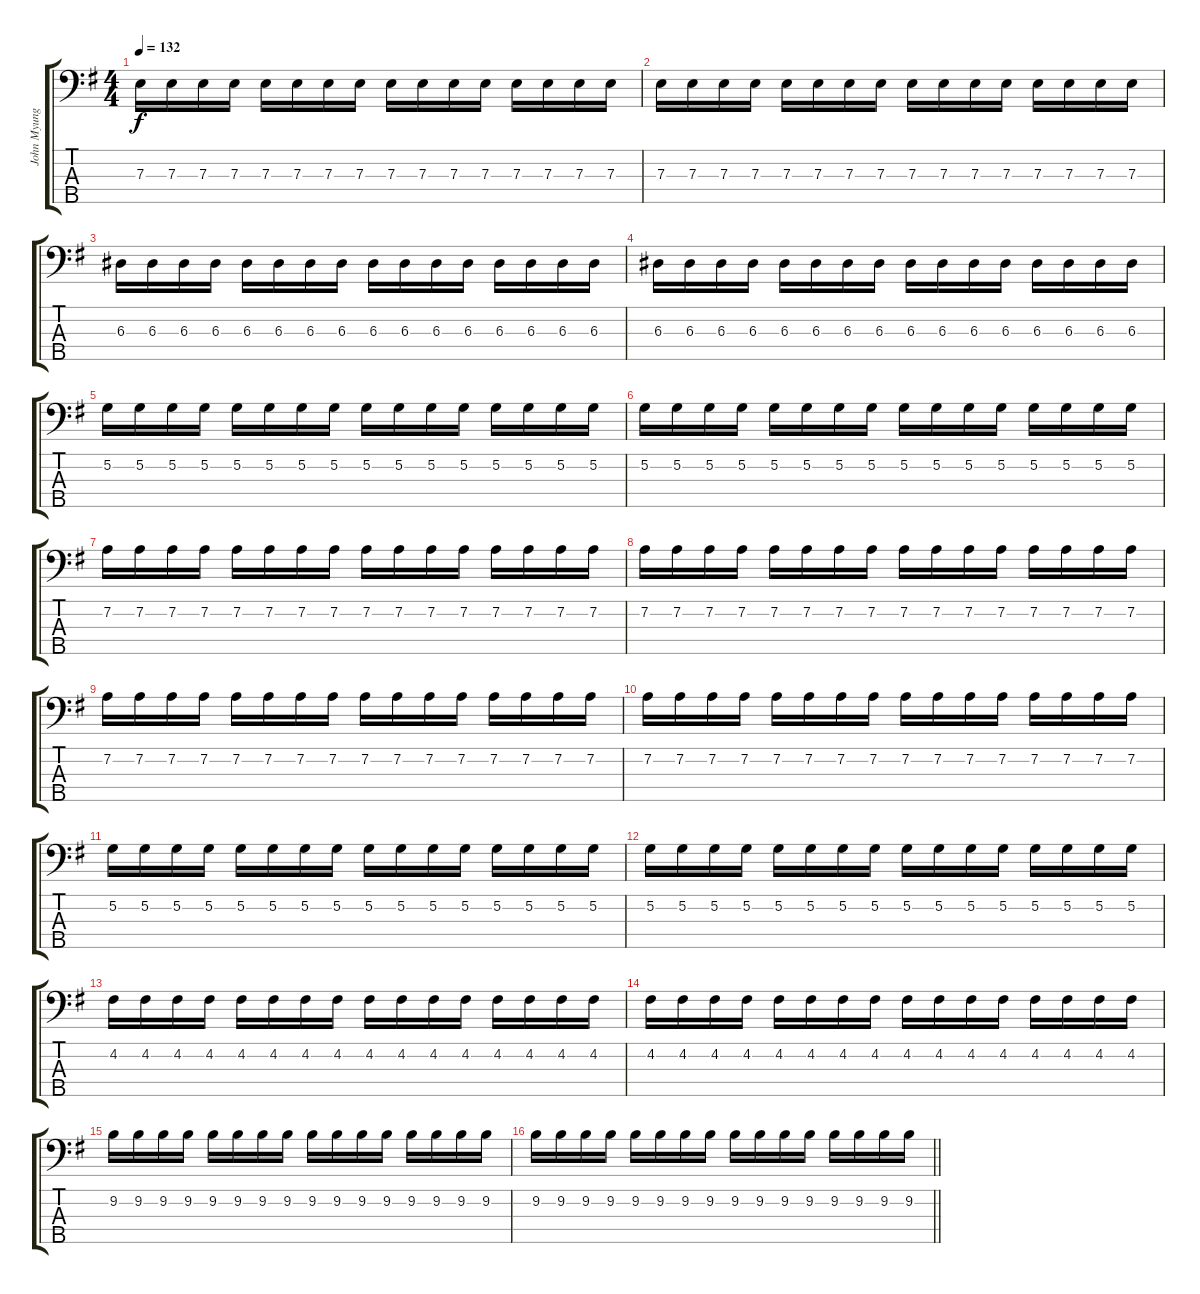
\track ("John Myung" "John Myung") {instrument electricbassfinger}
\staff {score tabs}
\tuning (G2 D2 A1 E1 B0) {hide}
\ts (4 4)
\tempo 132
\clef f4
\ks eminor
7.3.16{dy f} 7.3.16 7.3.16 7.3.16 7.3.16 7.3.16 7.3.16 7.3.16 7.3.16 7.3.16 7.3.16 7.3.16 7.3.16 7.3.16 7.3.16 7.3.16 |
7.3.16 7.3.16 7.3.16 7.3.16 7.3.16 7.3.16 7.3.16 7.3.16 7.3.16 7.3.16 7.3.16 7.3.16 7.3.16 7.3.16 7.3.16 7.3.16 |
6.3.16 6.3.16 6.3.16 6.3.16 6.3.16 6.3.16 6.3.16 6.3.16 6.3.16 6.3.16 6.3.16 6.3.16 6.3.16 6.3.16 6.3.16 6.3.16 |
6.3.16 6.3.16 6.3.16 6.3.16 6.3.16 6.3.16 6.3.16 6.3.16 6.3.16 6.3.16 6.3.16 6.3.16 6.3.16 6.3.16 6.3.16 6.3.16 |
5.2.16 5.2.16 5.2.16 5.2.16 5.2.16 5.2.16 5.2.16 5.2.16 5.2.16 5.2.16 5.2.16 5.2.16 5.2.16 5.2.16 5.2.16 5.2.16 |
5.2.16 5.2.16 5.2.16 5.2.16 5.2.16 5.2.16 5.2.16 5.2.16 5.2.16 5.2.16 5.2.16 5.2.16 5.2.16 5.2.16 5.2.16 5.2.16 |
7.2.16 7.2.16 7.2.16 7.2.16 7.2.16 7.2.16 7.2.16 7.2.16 7.2.16 7.2.16 7.2.16 7.2.16 7.2.16 7.2.16 7.2.16 7.2.16 |
7.2.16 7.2.16 7.2.16 7.2.16 7.2.16 7.2.16 7.2.16 7.2.16 7.2.16 7.2.16 7.2.16 7.2.16 7.2.16 7.2.16 7.2.16 7.2.16 |
7.2.16 7.2.16 7.2.16 7.2.16 7.2.16 7.2.16 7.2.16 7.2.16 7.2.16 7.2.16 7.2.16 7.2.16 7.2.16 7.2.16 7.2.16 7.2.16 |
7.2.16 7.2.16 7.2.16 7.2.16 7.2.16 7.2.16 7.2.16 7.2.16 7.2.16 7.2.16 7.2.16 7.2.16 7.2.16 7.2.16 7.2.16 7.2.16 |
5.2.16 5.2.16 5.2.16 5.2.16 5.2.16 5.2.16 5.2.16 5.2.16 5.2.16 5.2.16 5.2.16 5.2.16 5.2.16 5.2.16 5.2.16 5.2.16 |
5.2.16 5.2.16 5.2.16 5.2.16 5.2.16 5.2.16 5.2.16 5.2.16 5.2.16 5.2.16 5.2.16 5.2.16 5.2.16 5.2.16 5.2.16 5.2.16 |
4.2.16 4.2.16 4.2.16 4.2.16 4.2.16 4.2.16 4.2.16 4.2.16 4.2.16 4.2.16 4.2.16 4.2.16 4.2.16 4.2.16 4.2.16 4.2.16 |
4.2.16 4.2.16 4.2.16 4.2.16 4.2.16 4.2.16 4.2.16 4.2.16 4.2.16 4.2.16 4.2.16 4.2.16 4.2.16 4.2.16 4.2.16 4.2.16 |
9.2.16 9.2.16 9.2.16 9.2.16 9.2.16 9.2.16 9.2.16 9.2.16 9.2.16 9.2.16 9.2.16 9.2.16 9.2.16 9.2.16 9.2.16 9.2.16 |
\barLineRight lightlight
9.2.16 9.2.16 9.2.16 9.2.16 9.2.16 9.2.16 9.2.16 9.2.16 9.2.16 9.2.16 9.2.16 9.2.16 9.2.16 9.2.16 9.2.16 9.2.16
